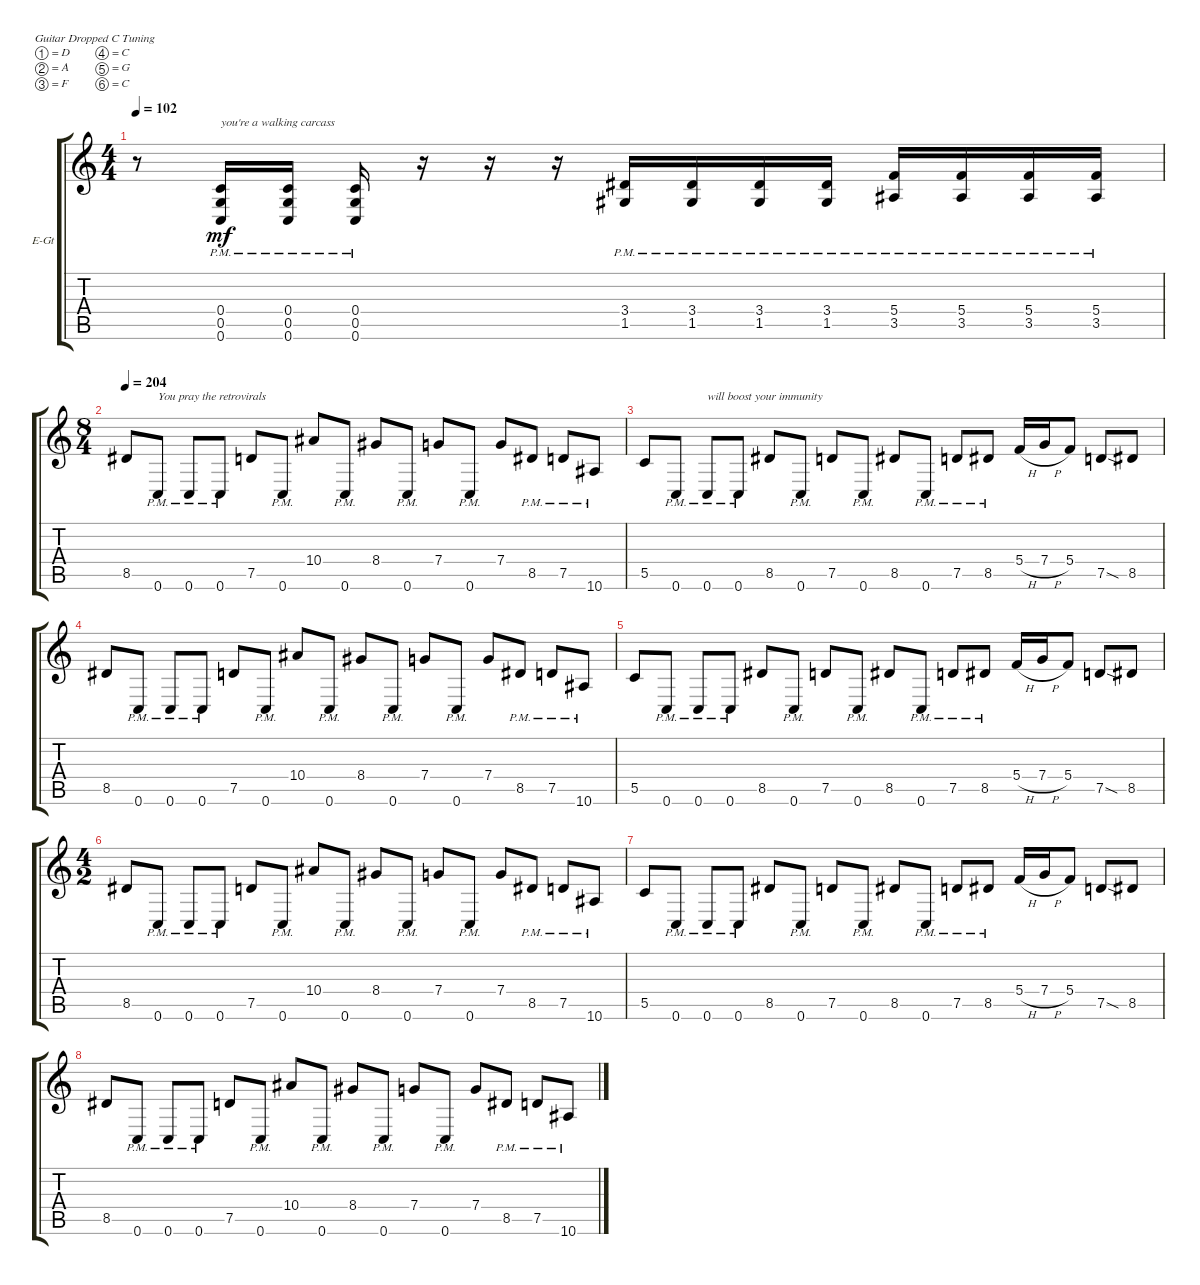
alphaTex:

\defaultSystemsLayout 4
\bracketExtendMode groupsimilarinstruments
\firstSystemTrackNameOrientation horizontal
\otherSystemsTrackNameOrientation horizontal
\track ("Gajic" "E-Gt") {instrument distortionguitar}
\staff {score tabs}
\tuning (D4 A3 F3 C3 G2 C2)
\ts (4 4)
\tempo 102
\clef g2
\ks c
r.8{dy mf} (0.6{pm} 0.5{pm} 0.4{pm}).16{txt "you're a walking carcass"} (0.6{pm} 0.5{pm} 0.4{pm}).16 (0.6{pm} 0.5{pm} 0.4{pm}).16 r.16 r.16 r.16 (1.5{pm} 3.4).16 (1.5{pm} 3.4).16 (1.5{pm} 3.4).16 (1.5{pm} 3.4).16 (3.5{pm} 5.4{pm}).16 (3.5{pm} 5.4{pm}).16 (3.5{pm} 5.4{pm}).16 (3.5{pm} 5.4{pm}).16 |
\ts (8 4)
\tempo 204
8.5.8 0.6{pm}.8{txt "You pray the retrovirals"} 0.6{pm}.8 0.6{pm}.8 7.5.8 0.6{pm}.8 10.4.8 0.6{pm}.8 8.4.8 0.6{pm}.8 7.4.8 0.6{pm}.8 7.4.8 8.5{pm}.8 7.5{pm}.8 10.6{pm}.8 |
5.5.8 0.6{pm}.8 0.6{pm}.8{txt "will boost your immunity"} 0.6{pm}.8 8.5.8 0.6{pm}.8 7.5.8 0.6{pm}.8 8.5.8 0.6{pm}.8 7.5{pm}.8 8.5{pm}.8 5.4{h}.16 7.4{h}.16 5.4.8 7.5{sod}.8 8.5.8 |
8.5.8 0.6{pm}.8 0.6{pm}.8 0.6{pm}.8 7.5.8 0.6{pm}.8 10.4.8 0.6{pm}.8 8.4.8 0.6{pm}.8 7.4.8 0.6{pm}.8 7.4.8 8.5{pm}.8 7.5{pm}.8 10.6{pm}.8 |
5.5.8 0.6{pm}.8 0.6{pm}.8 0.6{pm}.8 8.5.8 0.6{pm}.8 7.5.8 0.6{pm}.8 8.5.8 0.6{pm}.8 7.5{pm}.8 8.5{pm}.8 5.4{h}.16 7.4{h}.16 5.4.8 7.5{sod}.8 8.5.8 |
\ts (4 2)
8.5.8 0.6{pm}.8 0.6{pm}.8 0.6{pm}.8 7.5.8 0.6{pm}.8 10.4.8 0.6{pm}.8 8.4.8 0.6{pm}.8 7.4.8 0.6{pm}.8 7.4.8 8.5{pm}.8 7.5{pm}.8 10.6{pm}.8 |
5.5.8 0.6{pm}.8 0.6{pm}.8 0.6{pm}.8 8.5.8 0.6{pm}.8 7.5.8 0.6{pm}.8 8.5.8 0.6{pm}.8 7.5{pm}.8 8.5{pm}.8 5.4{h}.16 7.4{h}.16 5.4.8 7.5{sod}.8 8.5.8 |
8.5.8 0.6{pm}.8 0.6{pm}.8 0.6{pm}.8 7.5.8 0.6{pm}.8 10.4.8 0.6{pm}.8 8.4.8 0.6{pm}.8 7.4.8 0.6{pm}.8 7.4.8 8.5{pm}.8 7.5{pm}.8 10.6{pm}.8
